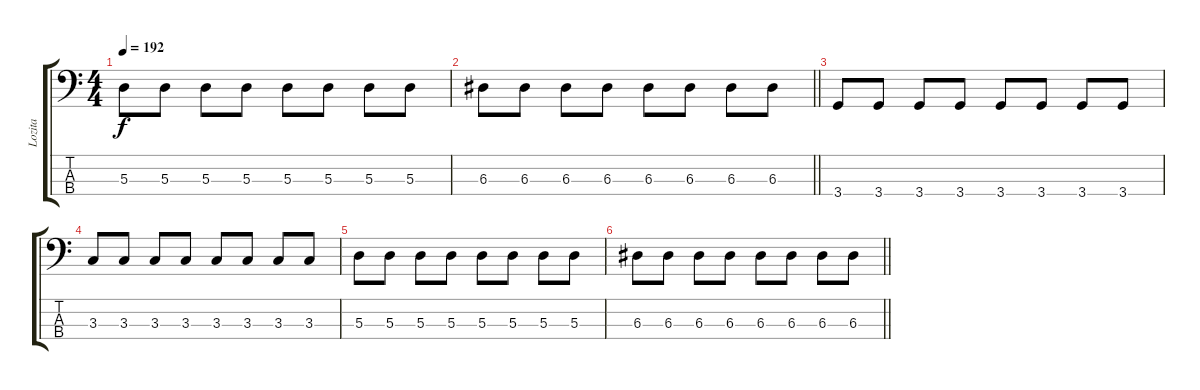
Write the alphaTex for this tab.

\track ("Lozita" "Lozita") {instrument electricbassfinger}
\staff {score tabs}
\tuning (G2 D2 A1 E1) {hide}
\ts (4 4)
\tempo 192
\clef f4
\ks c
5.3.8{dy f} 5.3.8 5.3.8 5.3.8 5.3.8 5.3.8 5.3.8 5.3.8 |
\barLineRight lightlight
6.3.8 6.3.8 6.3.8 6.3.8 6.3.8 6.3.8 6.3.8 6.3.8 |
3.4.8 3.4.8 3.4.8 3.4.8 3.4.8 3.4.8 3.4.8 3.4.8 |
3.3.8 3.3.8 3.3.8 3.3.8 3.3.8 3.3.8 3.3.8 3.3.8 |
5.3.8 5.3.8 5.3.8 5.3.8 5.3.8 5.3.8 5.3.8 5.3.8 |
\barLineRight lightlight
6.3.8 6.3.8 6.3.8 6.3.8 6.3.8 6.3.8 6.3.8 6.3.8
